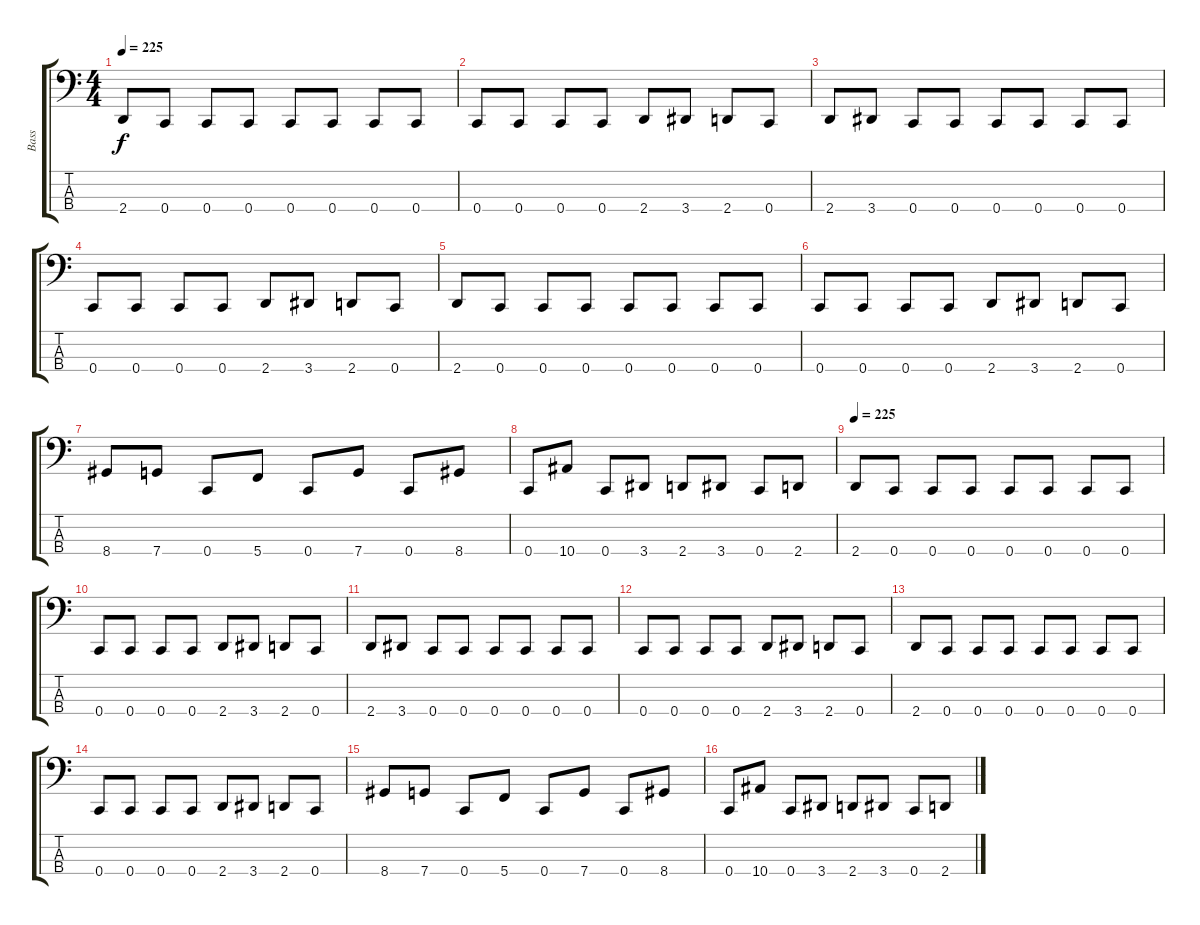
\track ("Bass" "Bass") {instrument electricbasspick}
\staff {score tabs}
\tuning (F2 C2 G1 C1) {hide}
\ts (4 4)
\tempo 225
\clef f4
\ks c
2.4.8{dy f} 0.4.8 0.4.8 0.4.8 0.4.8 0.4.8 0.4.8 0.4.8 |
0.4.8 0.4.8 0.4.8 0.4.8 2.4.8 3.4.8 2.4.8 0.4.8 |
2.4.8 3.4.8 0.4.8 0.4.8 0.4.8 0.4.8 0.4.8 0.4.8 |
0.4.8 0.4.8 0.4.8 0.4.8 2.4.8 3.4.8 2.4.8 0.4.8 |
2.4.8 0.4.8 0.4.8 0.4.8 0.4.8 0.4.8 0.4.8 0.4.8 |
0.4.8 0.4.8 0.4.8 0.4.8 2.4.8 3.4.8 2.4.8 0.4.8 |
8.4.8 7.4.8 0.4.8 5.4.8 0.4.8 7.4.8 0.4.8 8.4.8 |
0.4.8 10.4.8 0.4.8 3.4.8 2.4.8 3.4.8 0.4.8 2.4.8 |
\tempo 225
2.4.8 0.4.8 0.4.8 0.4.8 0.4.8 0.4.8 0.4.8 0.4.8 |
0.4.8 0.4.8 0.4.8 0.4.8 2.4.8 3.4.8 2.4.8 0.4.8 |
2.4.8 3.4.8 0.4.8 0.4.8 0.4.8 0.4.8 0.4.8 0.4.8 |
0.4.8 0.4.8 0.4.8 0.4.8 2.4.8 3.4.8 2.4.8 0.4.8 |
2.4.8 0.4.8 0.4.8 0.4.8 0.4.8 0.4.8 0.4.8 0.4.8 |
0.4.8 0.4.8 0.4.8 0.4.8 2.4.8 3.4.8 2.4.8 0.4.8 |
8.4.8 7.4.8 0.4.8 5.4.8 0.4.8 7.4.8 0.4.8 8.4.8 |
0.4.8 10.4.8 0.4.8 3.4.8 2.4.8 3.4.8 0.4.8 2.4.8
